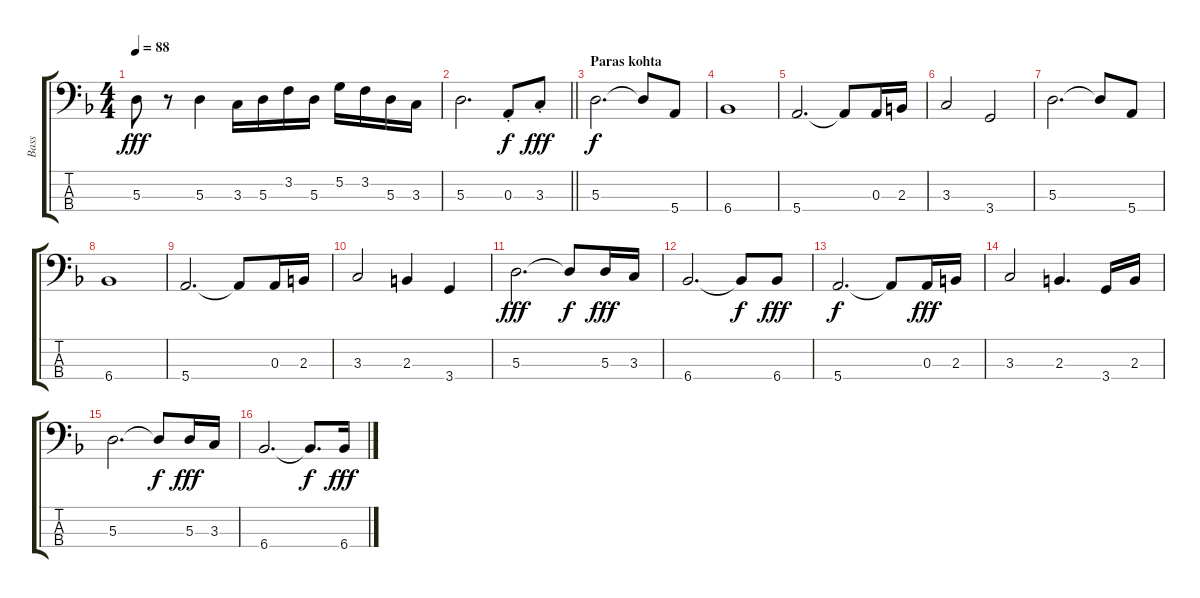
\track ("Bass" "Bass") {instrument electricbasspick}
\staff {score tabs}
\tuning (G2 D2 A1 E1) {hide}
\ts (4 4)
\tempo 88
\clef f4
\ks dminor
5.3.8{dy fff} r.8 5.3.4 3.3.16 5.3.16 3.2.16 5.3.16 5.2.16 3.2.16 5.3.16 3.3.16 |
\barLineRight lightlight
5.3.2{d} 0.3{st}.8{dy f} 3.3{st}.8{dy fff} |
\section ("" "Paras kohta")
5.3.2{d dy f} 5.3{t}.8 5.4.8 |
6.4.1 |
5.4.2{d} 5.4{t}.8 0.3.16 2.3.16 |
3.3.2 3.4.2 |
5.3.2{d} 5.3{t}.8 5.4.8 |
6.4.1 |
5.4.2{d} 5.4{t}.8 0.3.16 2.3.16 |
3.3.2 2.3.4 3.4.4 |
5.3.2{d dy fff} 5.3{t}.8{dy f} 5.3.16{dy fff} 3.3.16 |
6.4.2{d} 6.4{t}.8{dy f} 6.4.8{dy fff} |
5.4.2{d dy f} 5.4{t}.8 0.3.16{dy fff} 2.3.16 |
3.3.2 2.3.4{d} 3.4.16 2.3.16 |
5.3.2{d} 5.3{t}.8{dy f} 5.3.16{dy fff} 3.3.16 |
6.4.2{d} 6.4{t}.8{d dy f} 6.4.16{dy fff}
